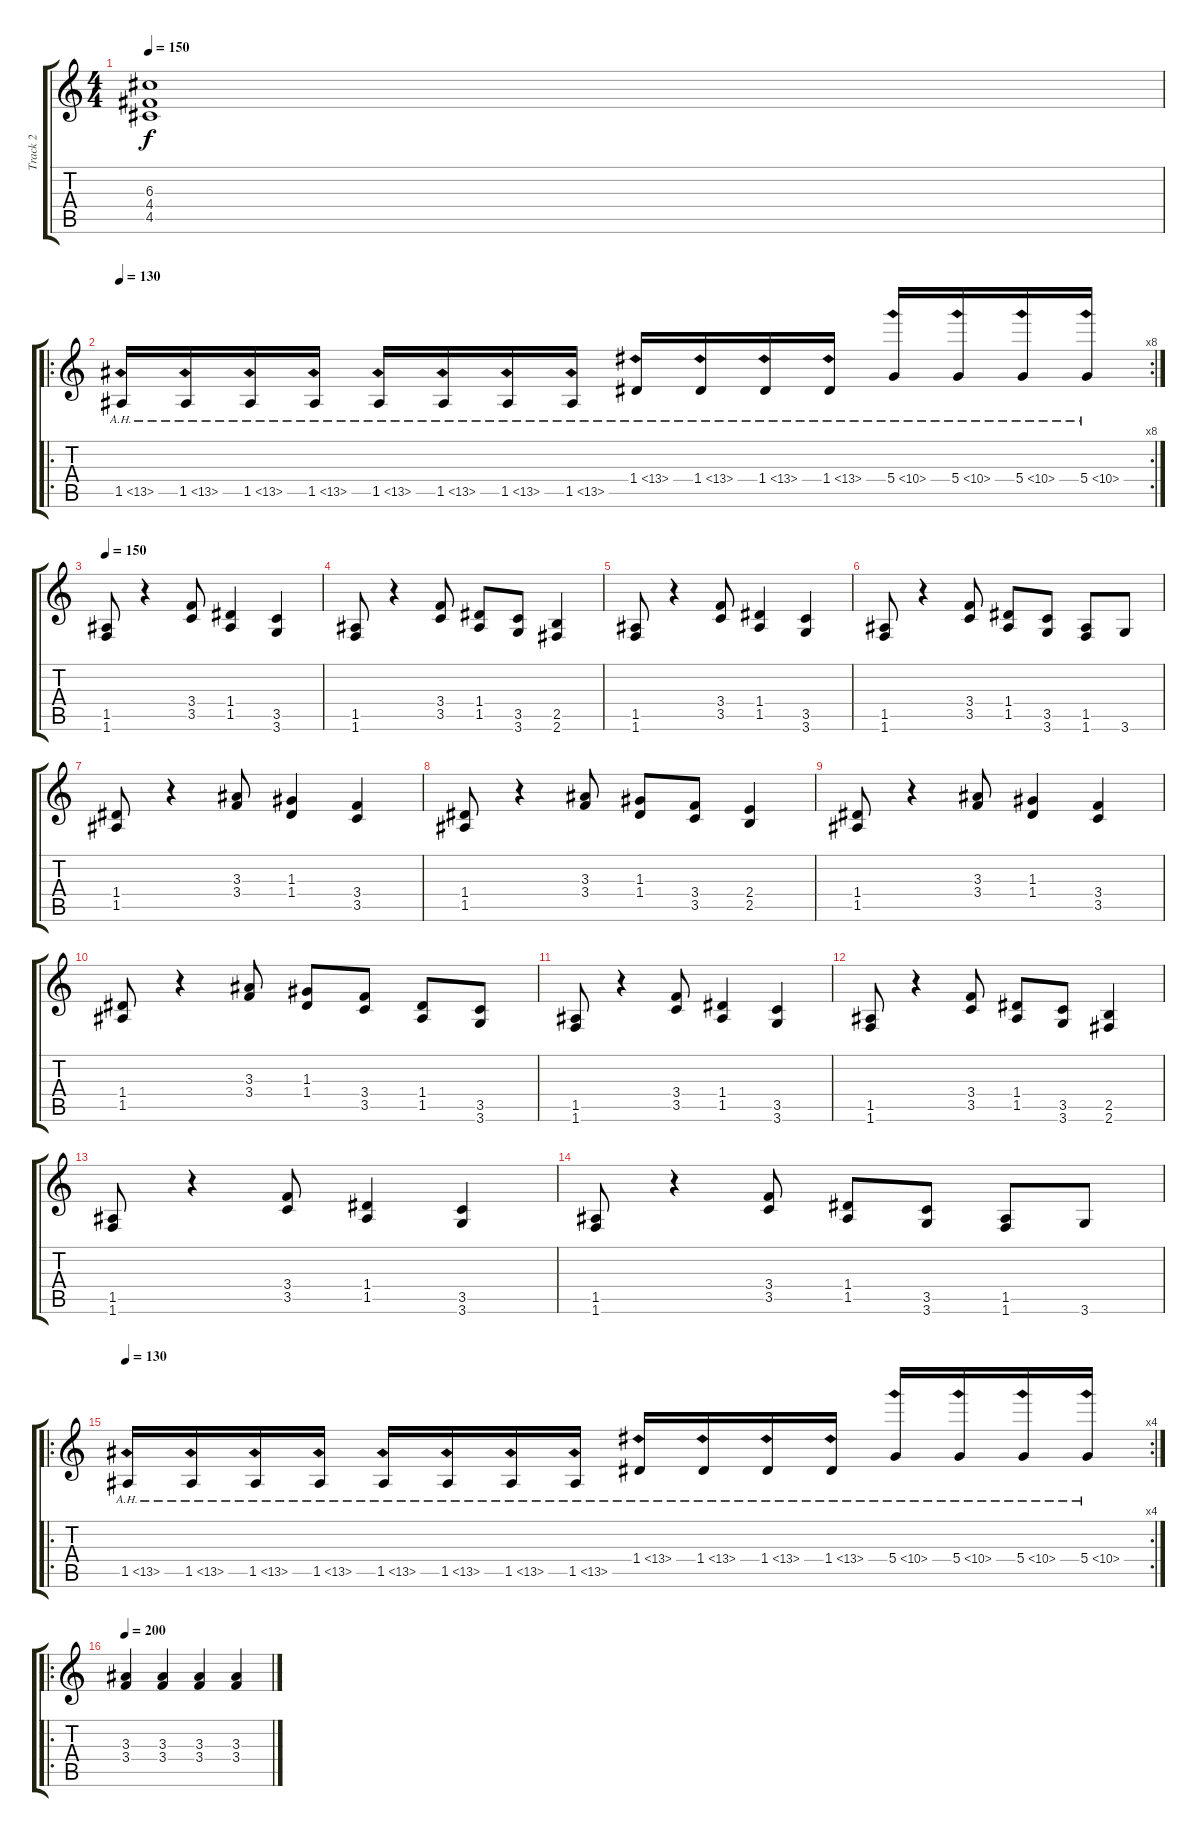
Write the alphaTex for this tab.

\track ("Track 2" "Track 2") {instrument distortionguitar}
\staff {score tabs}
\tuning (E4 B3 G3 D3 A2 E2) {hide}
\ts (4 4)
\tempo 150
\clef g2
\ks c
(6.3{t} 4.4{t} 4.5{t}).1{dy f} |
\ro
\rc 8
\tempo 130
1.5{ah 12}.16 1.5{ah 12}.16 1.5{ah 12}.16 1.5{ah 12}.16 1.5{ah 12}.16 1.5{ah 12}.16 1.5{ah 12}.16 1.5{ah 12}.16 1.4{ah 12}.16 1.4{ah 12}.16 1.4{ah 12}.16 1.4{ah 12}.16 5.4{ah 5}.16 5.4{ah 5}.16 5.4{ah 5}.16 5.4{ah 5}.16 |
\tempo 150
(1.5 1.6).8 r.4 (3.4 3.5).8 (1.4 1.5).4 (3.5 3.6).4 |
(1.5 1.6).8 r.4 (3.4 3.5).8 (1.4 1.5).8 (3.5 3.6).8 (2.5 2.6).4 |
(1.5 1.6).8 r.4 (3.4 3.5).8 (1.4 1.5).4 (3.5 3.6).4 |
(1.5 1.6).8 r.4 (3.4 3.5).8 (1.4 1.5).8 (3.5 3.6).8 (1.5 1.6).8 3.6.8 |
(1.4 1.5).8 r.4 (3.3 3.4).8 (1.3 1.4).4 (3.4 3.5).4 |
(1.4 1.5).8 r.4 (3.3 3.4).8 (1.3 1.4).8 (3.4 3.5).8 (2.4 2.5).4 |
(1.4 1.5).8 r.4 (3.3 3.4).8 (1.3 1.4).4 (3.4 3.5).4 |
(1.4 1.5).8 r.4 (3.3 3.4).8 (1.3 1.4).8 (3.4 3.5).8 (1.4 1.5).8 (3.5 3.6).8 |
(1.5 1.6).8 r.4 (3.4 3.5).8 (1.4 1.5).4 (3.5 3.6).4 |
(1.5 1.6).8 r.4 (3.4 3.5).8 (1.4 1.5).8 (3.5 3.6).8 (2.5 2.6).4 |
(1.5 1.6).8 r.4 (3.4 3.5).8 (1.4 1.5).4 (3.5 3.6).4 |
(1.5 1.6).8 r.4 (3.4 3.5).8 (1.4 1.5).8 (3.5 3.6).8 (1.5 1.6).8 3.6.8 |
\ro
\rc 4
\tempo 130
1.5{ah 12}.16 1.5{ah 12}.16 1.5{ah 12}.16 1.5{ah 12}.16 1.5{ah 12}.16 1.5{ah 12}.16 1.5{ah 12}.16 1.5{ah 12}.16 1.4{ah 12}.16 1.4{ah 12}.16 1.4{ah 12}.16 1.4{ah 12}.16 5.4{ah 5}.16 5.4{ah 5}.16 5.4{ah 5}.16 5.4{ah 5}.16 |
\ro
\tempo 200
(3.3 3.4).4 (3.3 3.4).4 (3.3 3.4).4 (3.3 3.4).4
